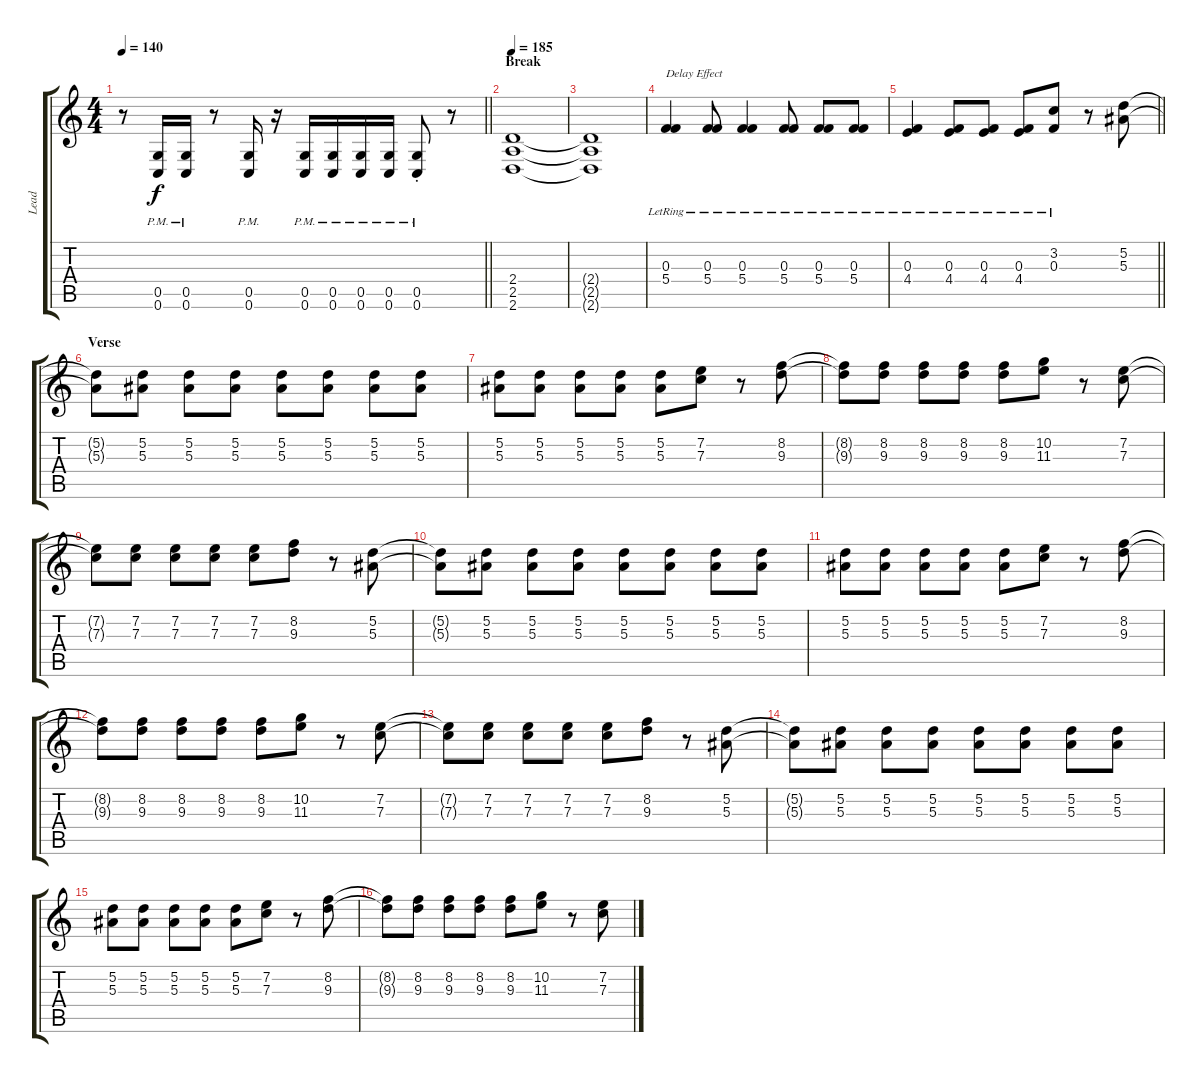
\track ("Lead" "Lead") {instrument distortionguitar}
\staff {score tabs}
\tuning (D4 A3 F3 C3 G2 C2) {hide}
\ts (4 4)
\tempo 140
\clef g2
\barLineRight lightlight
\ks c
r.8{dy f} (0.5{pm} 0.6{pm}).16 (0.5{pm} 0.6{pm}).16 r.8 (0.5{pm} 0.6{pm}).16 r.16 (0.5{pm} 0.6{pm}).16 (0.5{pm} 0.6{pm}).16 (0.5{pm} 0.6{pm}).16 (0.5{pm} 0.6{pm}).16 (0.5{pm st} 0.6{pm st}).8 r.8 |
\section ("" "Break")
\tempo 185
(2.4 2.5 2.6).1 |
(2.4{t} 2.5{t} 2.6{t}).1 |
(0.3{lr} 5.4{lr}).4{txt "Delay Effect"} (0.3{lr} 5.4{lr}).8 (0.3{lr} 5.4{lr}).4 (0.3{lr} 5.4{lr}).8 (0.3{lr} 5.4{lr}).8 (0.3{lr} 5.4{lr}).8 |
\barLineRight lightlight
(0.3{lr} 4.4{lr}).4 (0.3{lr} 4.4{lr}).8 (0.3{lr} 4.4{lr}).8 (0.3{lr} 4.4{lr}).8 (3.2{lr} 0.3{lr}).8 r.8 (5.2 5.3).8 |
\section ("" "Verse")
(5.2{t} 5.3{t}).8 (5.2 5.3).8 (5.2 5.3).8 (5.2 5.3).8 (5.2 5.3).8 (5.2 5.3).8 (5.2 5.3).8 (5.2 5.3).8 |
(5.2 5.3).8 (5.2 5.3).8 (5.2 5.3).8 (5.2 5.3).8 (5.2 5.3).8 (7.2 7.3).8 r.8 (8.2 9.3).8 |
(8.2{t} 9.3{t}).8 (8.2 9.3).8 (8.2 9.3).8 (8.2 9.3).8 (8.2 9.3).8 (10.2 11.3).8 r.8 (7.2 7.3).8 |
(7.2{t} 7.3{t}).8 (7.2 7.3).8 (7.2 7.3).8 (7.2 7.3).8 (7.2 7.3).8 (8.2 9.3).8 r.8 (5.2 5.3).8 |
(5.2{t} 5.3{t}).8 (5.2 5.3).8 (5.2 5.3).8 (5.2 5.3).8 (5.2 5.3).8 (5.2 5.3).8 (5.2 5.3).8 (5.2 5.3).8 |
(5.2 5.3).8 (5.2 5.3).8 (5.2 5.3).8 (5.2 5.3).8 (5.2 5.3).8 (7.2 7.3).8 r.8 (8.2 9.3).8 |
(8.2{t} 9.3{t}).8 (8.2 9.3).8 (8.2 9.3).8 (8.2 9.3).8 (8.2 9.3).8 (10.2 11.3).8 r.8 (7.2 7.3).8 |
(7.2{t} 7.3{t}).8 (7.2 7.3).8 (7.2 7.3).8 (7.2 7.3).8 (7.2 7.3).8 (8.2 9.3).8 r.8 (5.2 5.3).8 |
(5.2{t} 5.3{t}).8 (5.2 5.3).8 (5.2 5.3).8 (5.2 5.3).8 (5.2 5.3).8 (5.2 5.3).8 (5.2 5.3).8 (5.2 5.3).8 |
(5.2 5.3).8 (5.2 5.3).8 (5.2 5.3).8 (5.2 5.3).8 (5.2 5.3).8 (7.2 7.3).8 r.8 (8.2 9.3).8 |
(8.2{t} 9.3{t}).8 (8.2 9.3).8 (8.2 9.3).8 (8.2 9.3).8 (8.2 9.3).8 (10.2 11.3).8 r.8 (7.2 7.3).8
